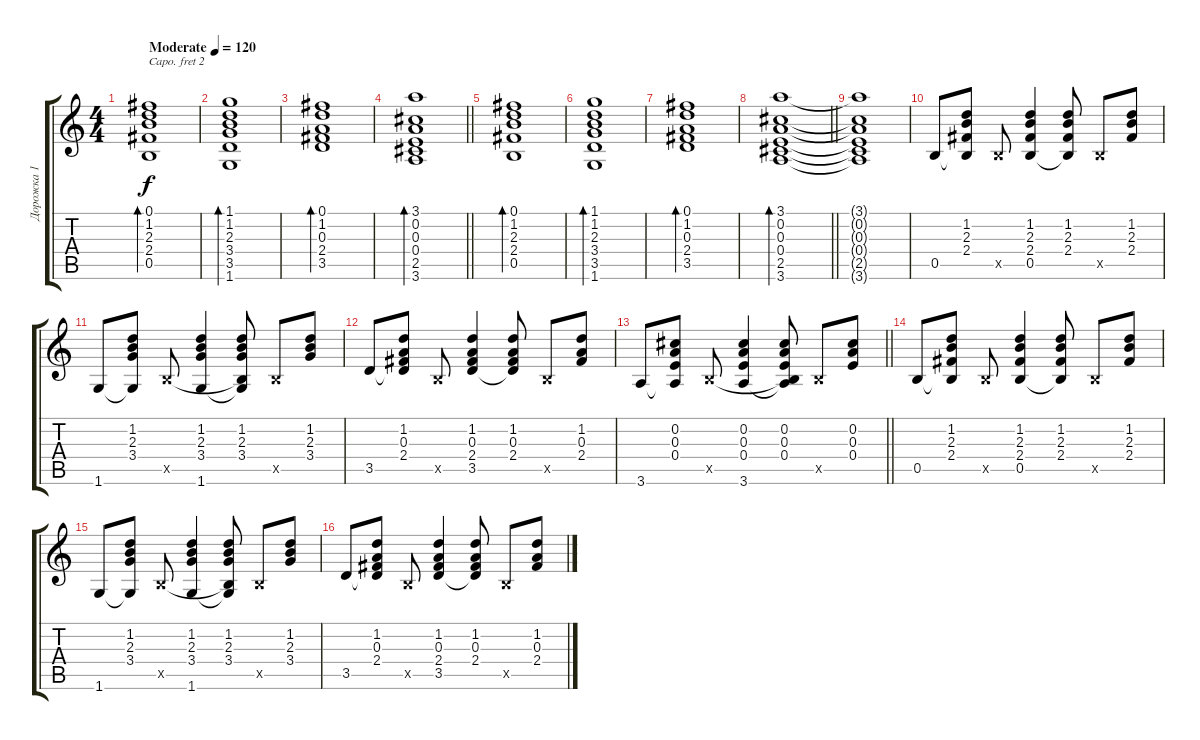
\track ("Дорожка 1" "Дорожка 1") {instrument acousticguitarsteel}
\staff {score tabs}
\capo 2
\tuning (E4 B3 G3 D3 A2 E2) {hide}
\ts (4 4)
\tempo (120 "Moderate")
\clef g2
\ks c
(0.1 1.2 2.3 2.4 0.5).1{bd 60 dy f instrument acousticguitarsteel} |
(1.1 1.2 2.3 3.4 3.5 1.6).1{bd 60} |
(0.1 1.2 0.3 2.4 3.5).1{bd 60} |
\barLineRight lightlight
(3.1 0.2 0.3 0.4 2.5 3.6).1{bd 60} |
(0.1 1.2 2.3 2.4 0.5).1{bd 60} |
(1.1 1.2 2.3 3.4 3.5 1.6).1{bd 60} |
(0.1 1.2 0.3 2.4 3.5).1{bd 60} |
\barLineRight lightlight
(3.1 0.2 0.3 0.4 2.5 3.6).1{bd 60} |
(3.1{t} 0.2{t} 0.3{t} 0.4{t} 2.5{t} 3.6{t}).1 |
0.5.8 (1.2 2.3 2.4 0.5{t}).8 0.5{x}.8 (1.2 2.3 2.4 0.5).4 (1.2 2.3 2.4 0.5{t}).8 0.5{x}.8 (1.2 2.3 2.4).8 |
1.6.8 (1.2 2.3 3.4 1.6{t}).8 0.5{x}.8 (1.2 2.3 3.4 1.6).4 (1.2 2.3 3.4 0.5{t} 1.6{t}).8 0.5{x}.8 (1.2 2.3 3.4).8 |
3.5.8 (1.2 0.3 2.4 3.5{t}).8 0.5{x}.8 (1.2 0.3 2.4 3.5).4 (1.2 0.3 2.4 3.5{t}).8 0.5{x}.8 (1.2 0.3 2.4).8 |
\barLineRight lightlight
3.6.8 (0.2 0.3 0.4 3.6{t}).8 0.5{x}.8 (0.2 0.3 0.4 3.6).4 (0.2 0.3 0.4 0.5{t} 3.6{t}).8 0.5{x}.8 (0.2 0.3 0.4).8 |
0.5.8 (1.2 2.3 2.4 0.5{t}).8 0.5{x}.8 (1.2 2.3 2.4 0.5).4 (1.2 2.3 2.4 0.5{t}).8 0.5{x}.8 (1.2 2.3 2.4).8 |
1.6.8 (1.2 2.3 3.4 1.6{t}).8 0.5{x}.8 (1.2 2.3 3.4 1.6).4 (1.2 2.3 3.4 0.5{t} 1.6{t}).8 0.5{x}.8 (1.2 2.3 3.4).8 |
3.5.8 (1.2 0.3 2.4 3.5{t}).8 0.5{x}.8 (1.2 0.3 2.4 3.5).4 (1.2 0.3 2.4 3.5{t}).8 0.5{x}.8 (1.2 0.3 2.4).8
